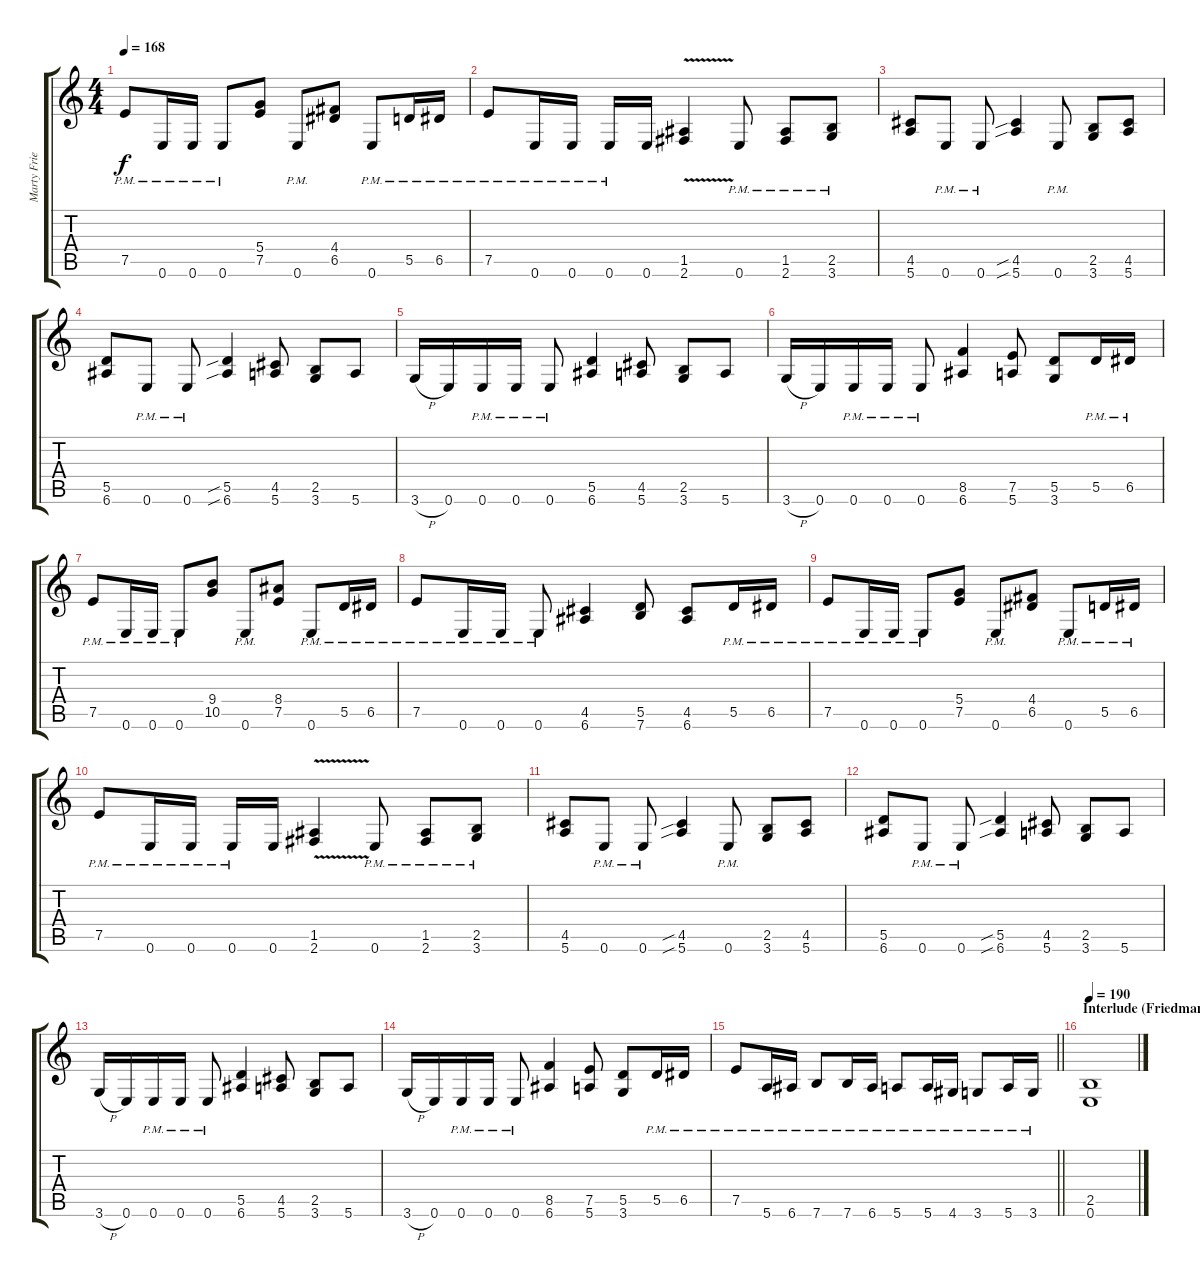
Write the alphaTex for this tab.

\track ("Marty Friedman" "Marty Frie") {instrument distortionguitar}
\staff {score tabs}
\tuning (E4 B3 G3 D3 A2 E2) {hide}
\ts (4 4)
\tempo 168
\clef g2
\ks c
7.5{pm}.8{dy f} 0.6{pm}.16 0.6{pm}.16 0.6{pm}.8 (5.4 7.5).8 0.6{pm}.8 (4.4 6.5).8 0.6{pm}.8 5.5{pm}.16 6.5{pm}.16 |
7.5{pm}.8 0.6{pm}.16 0.6{pm}.16 0.6{pm}.16 0.6.16 (1.5{v} 2.6).4 0.6{pm}.8 (1.5{pm} 2.6{pm}).8 (2.5{pm} 3.6{pm}).8 |
(4.5 5.6).8 0.6{pm}.8 0.6{pm}.8 (4.5{sib} 5.6{sib}).4 0.6{pm}.8 (2.5 3.6).8 (4.5 5.6).8 |
(5.5 6.6).8 0.6{pm}.8 0.6{pm}.8 (5.5{sib} 6.6{sib}).4 (4.5 5.6).8 (2.5 3.6).8 5.6.8 |
3.6{h}.16 0.6.16 0.6{pm}.16 0.6{pm}.16 0.6{pm}.8 (5.5 6.6).4 (4.5 5.6).8 (2.5 3.6).8 5.6.8 |
3.6{h}.16 0.6.16 0.6{pm}.16 0.6{pm}.16 0.6{pm}.8 (8.5 6.6).4 (7.5 5.6).8 (5.5 3.6).8 5.5{pm}.16 6.5{pm}.16 |
7.5{pm}.8 0.6{pm}.16 0.6{pm}.16 0.6{pm}.8 (9.4 10.5).8 0.6{pm}.8 (8.4 7.5).8 0.6{pm}.8 5.5{pm}.16 6.5{pm}.16 |
7.5{pm}.8 0.6{pm}.16 0.6{pm}.16 0.6{pm}.8 (4.5 6.6).4 (5.5 7.6).8 (4.5 6.6).8 5.5{pm}.16 6.5{pm}.16 |
7.5{pm}.8 0.6{pm}.16 0.6{pm}.16 0.6{pm}.8 (5.4 7.5).8 0.6{pm}.8 (4.4 6.5).8 0.6{pm}.8 5.5{pm}.16 6.5{pm}.16 |
7.5{pm}.8 0.6{pm}.16 0.6{pm}.16 0.6{pm}.16 0.6.16 (1.5{v} 2.6).4 0.6{pm}.8 (1.5{pm} 2.6{pm}).8 (2.5{pm} 3.6{pm}).8 |
(4.5 5.6).8 0.6{pm}.8 0.6{pm}.8 (4.5{sib} 5.6{sib}).4 0.6{pm}.8 (2.5 3.6).8 (4.5 5.6).8 |
(5.5 6.6).8 0.6{pm}.8 0.6{pm}.8 (5.5{sib} 6.6{sib}).4 (4.5 5.6).8 (2.5 3.6).8 5.6.8 |
3.6{h}.16 0.6.16 0.6{pm}.16 0.6{pm}.16 0.6{pm}.8 (5.5 6.6).4 (4.5 5.6).8 (2.5 3.6).8 5.6.8 |
3.6{h}.16 0.6.16 0.6{pm}.16 0.6{pm}.16 0.6{pm}.8 (8.5 6.6).4 (7.5 5.6).8 (5.5 3.6).8 5.5{pm}.16 6.5{pm}.16 |
\barLineRight lightlight
7.5{pm}.8 5.6{pm}.16 6.6{pm}.16 7.6{pm}.8 7.6{pm}.16 6.6{pm}.16 5.6{pm}.8 5.6{pm}.16 4.6{pm}.16 3.6{pm}.8 5.6{pm}.16 3.6{pm}.16 |
\section ("" "Interlude (Friedman)")
\tempo 130
\tempo 190
(2.5 0.6).1
